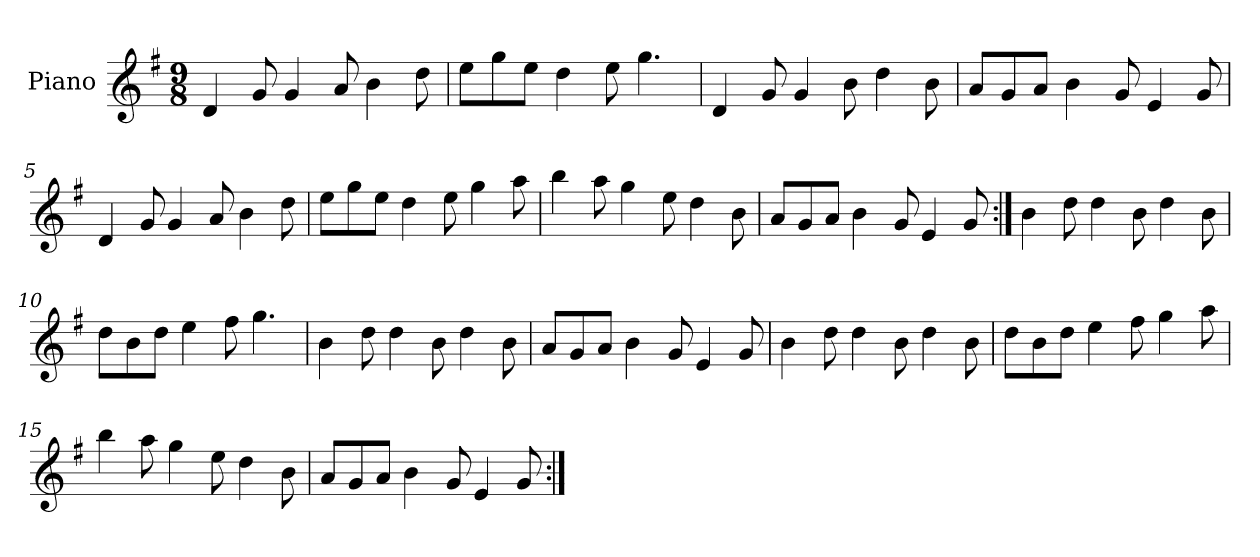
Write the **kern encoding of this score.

**kern
*part1
*staff1
*I"Piano
*I'Pno
*clefG2
*k[f#]
*G:
*M9/8
=1
4d/
8g/
4g/
8a/
4b\
8dd\
=2
8ee\L
8gg\
8ee\J
4dd\
8ee\
4.gg\
=3
4d/
8g/
4g/
8b\
4dd\
8b\
=4
8a/L
8g/
8a/J
4b\
8g/
4e/
8g/
!!LO:LB:g=z
=5
4d/
8g/
4g/
8a/
4b\
8dd\
=6
8ee\L
8gg\
8ee\J
4dd\
8ee\
4gg\
8aa\
=7
4bb\
8aa\
4gg\
8ee\
4dd\
8b\
=8
8a/L
8g/
8a/J
4b\
8g/
4e/
8g/
!!LO:LB:g=z
=9:|!
4b\
8dd\
4dd\
8b\
4dd\
8b\
=10
8dd\L
8b\
8dd\J
4ee\
8ff#\
4.gg\
=11
4b\
8dd\
4dd\
8b\
4dd\
8b\
=12
8a/L
8g/
8a/J
4b\
8g/
4e/
8g/
=13
4b\
8dd\
4dd\
8b\
4dd\
8b\
!!LO:LB:g=z
=14
8dd\L
8b\
8dd\J
4ee\
8ff#\
4gg\
8aa\
=15
4bb\
8aa\
4gg\
8ee\
4dd\
8b\
=16
8a/L
8g/
8a/J
4b\
8g/
4e/
8g/
=:|!
*-
